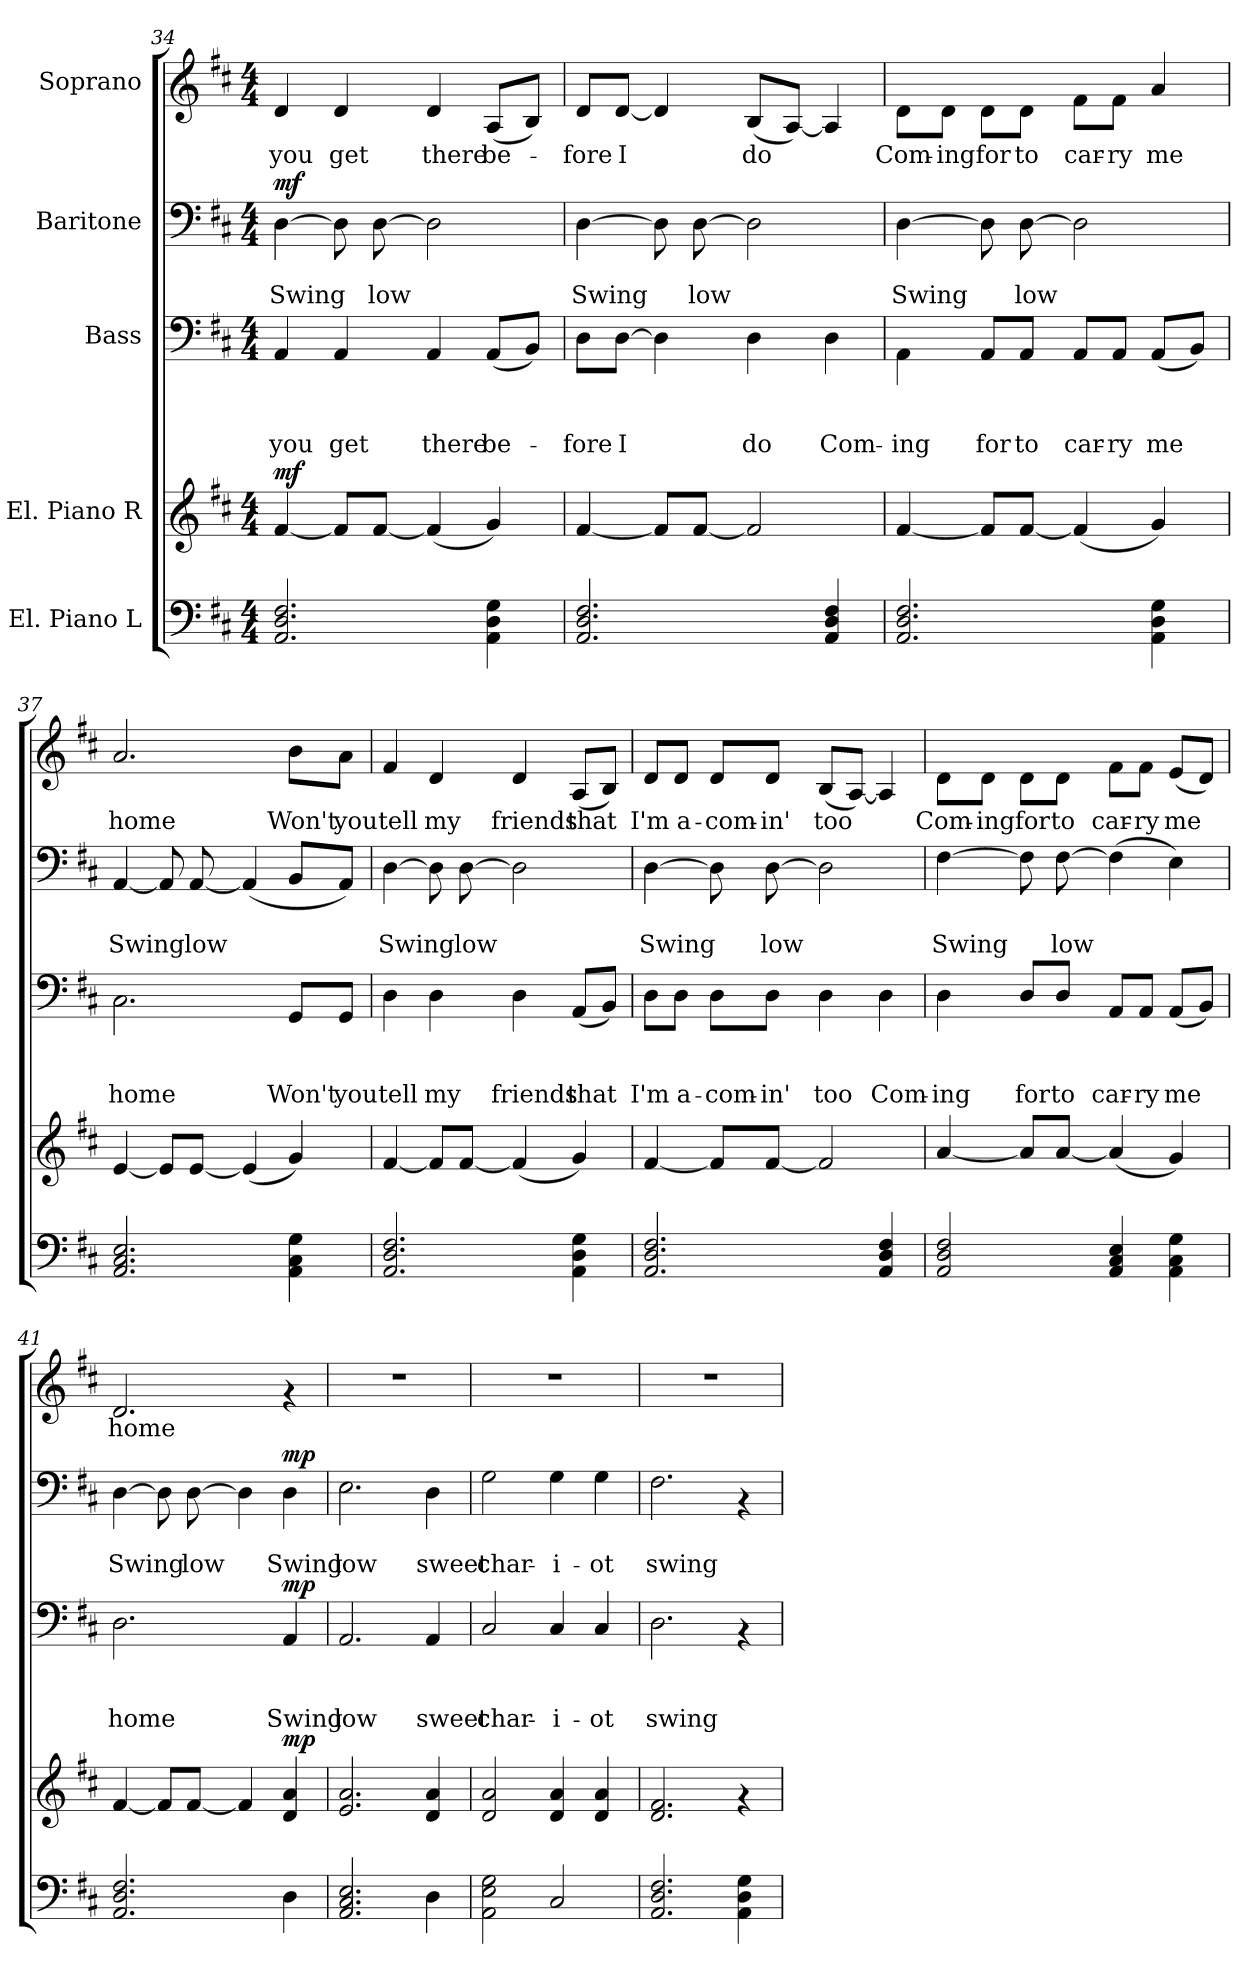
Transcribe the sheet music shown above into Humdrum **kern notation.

**kern	**kern	**dynam	**kern	**text	**text	**text	**dynam	**kern	**text	**text	**dynam	**kern	**text
*part5	*part4	*part4	*part3	*part3	*part3	*part3	*part3	*part2	*part2	*part2	*part2	*part1	*part1
*staff5	*staff4	*staff4	*staff3	*staff3	*staff3	*staff3	*staff3	*staff2	*staff2	*staff2	*staff2	*staff1	*staff1
*I"El. Piano L	*I"El. Piano R	*	*I"Bass	*	*	*	*	*I"Baritone	*	*	*	*I"Soprano	*
*clefF4	*clefG2	*	*clefF4	*	*	*	*	*clefF4	*	*	*	*clefG2	*
*k[f#c#]	*k[f#c#]	*	*k[f#c#]	*	*	*	*	*k[f#c#]	*	*	*	*k[f#c#]	*
*D:	*D:	*	*D:	*	*	*	*	*D:	*	*	*	*D:	*
*M4/4	*M4/4	*	*M4/4	*	*	*	*	*M4/4	*	*	*	*M4/4	*
=34	=34	=34	=34	=34	=34	=34	=34	=34	=34	=34	=34	=34	=34
!	!	!LO:DY:a	!	!	!	!LO:LY:b	!	!	!	!LO:LY:b	!LO:DY:a	!	!LO:LY:b
2.AA/ 2.D/ 2.F#/	[<4f#/	mf	4AA/	.	.	you	.	[>4D\	.	Swing	mf	4d/	you
!	!	!	!	!	!	!LO:LY:b	!	!	!	!	!	!	!LO:LY:b
.	8f#/L]	.	4AA/	.	.	get	.	8D\]	.	.	.	4d/	get
!	!	!	!	!	!	!	!	!	!	!LO:LY:b	!	!	!
.	[<8f#/J	.	.	.	.	.	.	[>8D\	.	low	.	.	.
!	!	!	!	!	!	!LO:LY:b	!	!	!	!	!	!	!LO:LY:b
.	(<4f#/]	.	4AA/	.	.	there	.	2D\]	.	.	.	4d/	there
!	!	!	!	!	!	!LO:LY:b	!	!	!	!	!	!	!LO:LY:b
4AA\ 4D\ 4G\	4g/)	.	(<8AA/L	.	.	be-	.	.	.	.	.	(<8A/L	be-
.	.	.	8BB/J)	.	.	.	.	.	.	.	.	8B/J)	.
=35	=35	=35	=35	=35	=35	=35	=35	=35	=35	=35	=35	=35	=35
!	!	!	!	!	!	!LO:LY:b	!	!	!	!LO:LY:b	!	!	!LO:LY:b
2.AA/ 2.D/ 2.F#/	[<4f#/	.	8D\L	.	.	-fore	.	[>4D\	.	Swing	.	8d/L	-fore
!	!	!	!	!	!	!LO:LY:b	!	!	!	!	!	!	!LO:LY:b
.	.	.	[>8D\J	.	.	I	.	.	.	.	.	[<8d/J	I
.	8f#/L]	.	4D\]	.	.	.	.	8D\]	.	.	.	4d/]	.
!	!	!	!	!	!	!	!	!	!	!LO:LY:b	!	!	!
.	[<8f#/J	.	.	.	.	.	.	[>8D\	.	low	.	.	.
!	!	!	!	!	!	!LO:LY:b	!	!	!	!	!	!	!LO:LY:b
.	2f#/]	.	4D\	.	.	do	.	2D\]	.	.	.	(<8B/L	do
.	.	.	.	.	.	.	.	.	.	.	.	[<8A/J)	.
!	!	!	!	!	!	!LO:LY:b	!	!	!	!	!	!	!
4AA/ 4D/ 4F#/	.	.	4D\	.	.	Com-	.	.	.	.	.	4A/]	.
!!LO:PB:g=z
=36	=36	=36	=36	=36	=36	=36	=36	=36	=36	=36	=36	=36	=36
!	!	!	!	!	!	!LO:LY:b	!	!	!	!LO:LY:b	!	!	!LO:LY:b
2.AA/ 2.D/ 2.F#/	[<4f#/	.	4AA\	.	.	-ing	.	[>4D\	.	Swing	.	8d\L	Com-
!	!	!	!	!	!	!	!	!	!	!	!	!	!LO:LY:b
.	.	.	.	.	.	.	.	.	.	.	.	8d\J	-ing
!	!	!	!	!	!	!LO:LY:b	!	!	!	!	!	!	!LO:LY:b
.	8f#/L]	.	8AA/L	.	.	for	.	8D\]	.	.	.	8d\L	for
!	!	!	!	!	!	!LO:LY:b	!	!	!	!LO:LY:b	!	!	!LO:LY:b
.	[<8f#/J	.	8AA/J	.	.	to	.	[>8D\	.	low	.	8d\J	to
!	!	!	!	!	!	!LO:LY:b	!	!	!	!	!	!	!LO:LY:b
.	(<4f#/]	.	8AA/L	.	.	car-	.	2D\]	.	.	.	8f#\L	car-
!	!	!	!	!	!	!LO:LY:b	!	!	!	!	!	!	!LO:LY:b
.	.	.	8AA/J	.	.	-ry	.	.	.	.	.	8f#\J	-ry
!	!	!	!	!	!	!LO:LY:b	!	!	!	!	!	!	!LO:LY:b
4AA\ 4D\ 4G\	4g/)	.	(<8AA/L	.	.	me	.	.	.	.	.	4a/	me
.	.	.	8BB/J)	.	.	.	.	.	.	.	.	.	.
=37	=37	=37	=37	=37	=37	=37	=37	=37	=37	=37	=37	=37	=37
!	!	!	!	!	!	!LO:LY:b	!	!	!	!LO:LY:b	!	!	!LO:LY:b
2.AA/ 2.C#/ 2.E/	[<4e/	.	2.C#\	.	.	home	.	[<4AA/	.	Swing	.	2.a/	home
.	8e/L]	.	.	.	.	.	.	8AA/]	.	.	.	.	.
!	!	!	!	!	!	!	!	!	!	!LO:LY:b	!	!	!
.	[<8e/J	.	.	.	.	.	.	[<8AA/	.	low	.	.	.
.	(<4e/]	.	.	.	.	.	.	(<4AA/]	.	.	.	.	.
!	!	!	!	!	!	!LO:LY:b	!	!	!	!	!	!	!LO:LY:b
4AA\ 4C#\ 4G\	4g/)	.	8GG/L	.	.	Won't	.	8BB/L	.	.	.	8b\L	Won't
!	!	!	!	!	!	!LO:LY:b	!	!	!	!	!	!	!LO:LY:b
.	.	.	8GG/J	.	.	you	.	8AA/J)	.	.	.	8a\J	you
=38	=38	=38	=38	=38	=38	=38	=38	=38	=38	=38	=38	=38	=38
!	!	!	!	!	!	!LO:LY:b	!	!	!	!LO:LY:b	!	!	!LO:LY:b
2.AA/ 2.D/ 2.F#/	[<4f#/	.	4D\	.	.	tell	.	[>4D\	.	Swing	.	4f#/	tell
!	!	!	!	!	!	!LO:LY:b	!	!	!	!	!	!	!LO:LY:b
.	8f#/L]	.	4D\	.	.	my	.	8D\]	.	.	.	4d/	my
!	!	!	!	!	!	!	!	!	!	!LO:LY:b	!	!	!
.	[<8f#/J	.	.	.	.	.	.	[>8D\	.	low	.	.	.
!	!	!	!	!	!	!LO:LY:b	!	!	!	!	!	!	!LO:LY:b
.	(<4f#/]	.	4D\	.	.	friends	.	2D\]	.	.	.	4d/	friends
!	!	!	!	!	!	!LO:LY:b	!	!	!	!	!	!	!LO:LY:b
4AA\ 4D\ 4G\	4g/)	.	(<8AA/L	.	.	that	.	.	.	.	.	(<8A/L	that
.	.	.	8BB/J)	.	.	.	.	.	.	.	.	8B/J)	.
=39	=39	=39	=39	=39	=39	=39	=39	=39	=39	=39	=39	=39	=39
!	!	!	!	!	!	!LO:LY:b	!	!	!	!LO:LY:b	!	!	!LO:LY:b
2.AA/ 2.D/ 2.F#/	[<4f#/	.	8D\L	.	.	I'm	.	[>4D\	.	Swing	.	8d/L	I'm
!	!	!	!	!	!	!LO:LY:b	!	!	!	!	!	!	!LO:LY:b
.	.	.	8D\J	.	.	a-	.	.	.	.	.	8d/J	a-
!	!	!	!	!	!	!LO:LY:b	!	!	!	!	!	!	!LO:LY:b
.	8f#/L]	.	8D\L	.	.	-com-	.	8D\]	.	.	.	8d/L	-com-
!	!	!	!	!	!	!LO:LY:b	!	!	!	!LO:LY:b	!	!	!LO:LY:b
.	[<8f#/J	.	8D\J	.	.	-in'	.	[>8D\	.	low	.	8d/J	-in'
!	!	!	!	!	!	!LO:LY:b	!	!	!	!	!	!	!LO:LY:b
.	2f#/]	.	4D\	.	.	too	.	2D\]	.	.	.	(<8B/L	too
.	.	.	.	.	.	.	.	.	.	.	.	[<8A/J)	.
!	!	!	!	!	!	!LO:LY:b	!	!	!	!	!	!	!
4AA/ 4D/ 4F#/	.	.	4D\	.	.	Com-	.	.	.	.	.	4A/]	.
!!LO:PB:g=z
=40	=40	=40	=40	=40	=40	=40	=40	=40	=40	=40	=40	=40	=40
!	!	!	!	!	!	!LO:LY:b	!	!	!	!LO:LY:b	!	!	!LO:LY:b
2AA/ 2D/ 2F#/	[<4a/	.	4D\	.	.	-ing	.	[>4F#\	.	Swing	.	8d\L	Com-
!	!	!	!	!	!	!	!	!	!	!	!	!	!LO:LY:b
.	.	.	.	.	.	.	.	.	.	.	.	8d\J	-ing
!	!	!	!	!	!	!LO:LY:b	!	!	!	!	!	!	!LO:LY:b
.	8a/L]	.	8D/L	.	.	for	.	8F#\]	.	.	.	8d\L	for
!	!	!	!	!	!	!LO:LY:b	!	!	!	!LO:LY:b	!	!	!LO:LY:b
.	[<8a/J	.	8D/J	.	.	to	.	[>8F#\	.	low	.	8d\J	to
!	!	!	!	!	!	!LO:LY:b	!	!	!	!	!	!	!LO:LY:b
4AA/ 4C#/ 4E/	(<4a/]	.	8AA/L	.	.	car-	.	(>4F#\]	.	.	.	8f#\L	car-
!	!	!	!	!	!	!LO:LY:b	!	!	!	!	!	!	!LO:LY:b
.	.	.	8AA/J	.	.	-ry	.	.	.	.	.	8f#\J	-ry
!	!	!	!	!	!	!LO:LY:b	!	!	!	!	!	!	!LO:LY:b
4AA\ 4C#\ 4G\	4g/)	.	(<8AA/L	.	.	me	.	4E\)	.	.	.	(<8e/L	me
.	.	.	8BB/J)	.	.	.	.	.	.	.	.	8d/J)	.
=41	=41	=41	=41	=41	=41	=41	=41	=41	=41	=41	=41	=41	=41
!	!	!	!	!	!	!LO:LY:b	!	!	!	!LO:LY:b	!	!	!LO:LY:b
2.AA/ 2.D/ 2.F#/	[<4f#/	.	2.D\	.	.	home	.	[>4D\	.	Swing	.	2.d/	home
.	8f#/L]	.	.	.	.	.	.	8D\]	.	.	.	.	.
!	!	!	!	!	!	!	!	!	!	!LO:LY:b	!	!	!
.	[<8f#/J	.	.	.	.	.	.	[>8D\	.	low	.	.	.
.	4f#/]	.	.	.	.	.	.	4D\]	.	.	.	.	.
!	!	!LO:DY:a	!	!	!	!LO:LY:b	!LO:DY:a	!	!	!LO:LY:b	!LO:DY:a	!	!
4D\	4d/ 4a/	mp	4AA/	.	.	Swing	mp	4D\	.	Swing	mp	4rf	.
=42	=42	=42	=42	=42	=42	=42	=42	=42	=42	=42	=42	=42	=42
!	!	!	!	!	!	!LO:LY:b	!	!	!	!LO:LY:b	!	!	!
2.AA/ 2.C#/ 2.E/	2.e/ 2.a/	.	2.AA/	.	.	low	.	2.E\	.	low	.	1r	.
!	!	!	!	!	!	!LO:LY:b	!	!	!	!LO:LY:b	!	!	!
4D\	4d/ 4a/	.	4AA/	.	.	sweet	.	4D\	.	sweet	.	.	.
=43	=43	=43	=43	=43	=43	=43	=43	=43	=43	=43	=43	=43	=43
!	!	!	!	!	!	!LO:LY:b	!	!	!	!LO:LY:b	!	!	!
2AA\ 2E\ 2G\	2d/ 2a/	.	2C#/	.	.	char-	.	2G\	.	char-	.	1r	.
!	!	!	!	!	!	!LO:LY:b	!	!	!	!LO:LY:b	!	!	!
2C#/	4d/ 4a/	.	4C#/	.	.	-i-	.	4G\	.	-i-	.	.	.
!	!	!	!	!	!	!LO:LY:b	!	!	!	!LO:LY:b	!	!	!
.	4d/ 4a/	.	4C#/	.	.	-ot	.	4G\	.	-ot	.	.	.
=44	=44	=44	=44	=44	=44	=44	=44	=44	=44	=44	=44	=44	=44
!	!	!	!	!	!	!LO:LY:b	!	!	!	!LO:LY:b	!	!	!
2.AA/ 2.D/ 2.F#/	2.d/ 2.f#/	.	2.D\	.	.	swing	.	2.F#\	.	swing	.	1r	.
4AA\ 4D\ 4G\	4rf	.	4rAA	.	.	.	.	4rAA	.	.	.	.	.
=	=	=	=	=	=	=	=	=	=	=	=	=	=
*-	*-	*-	*-	*-	*-	*-	*-	*-	*-	*-	*-	*-	*-
